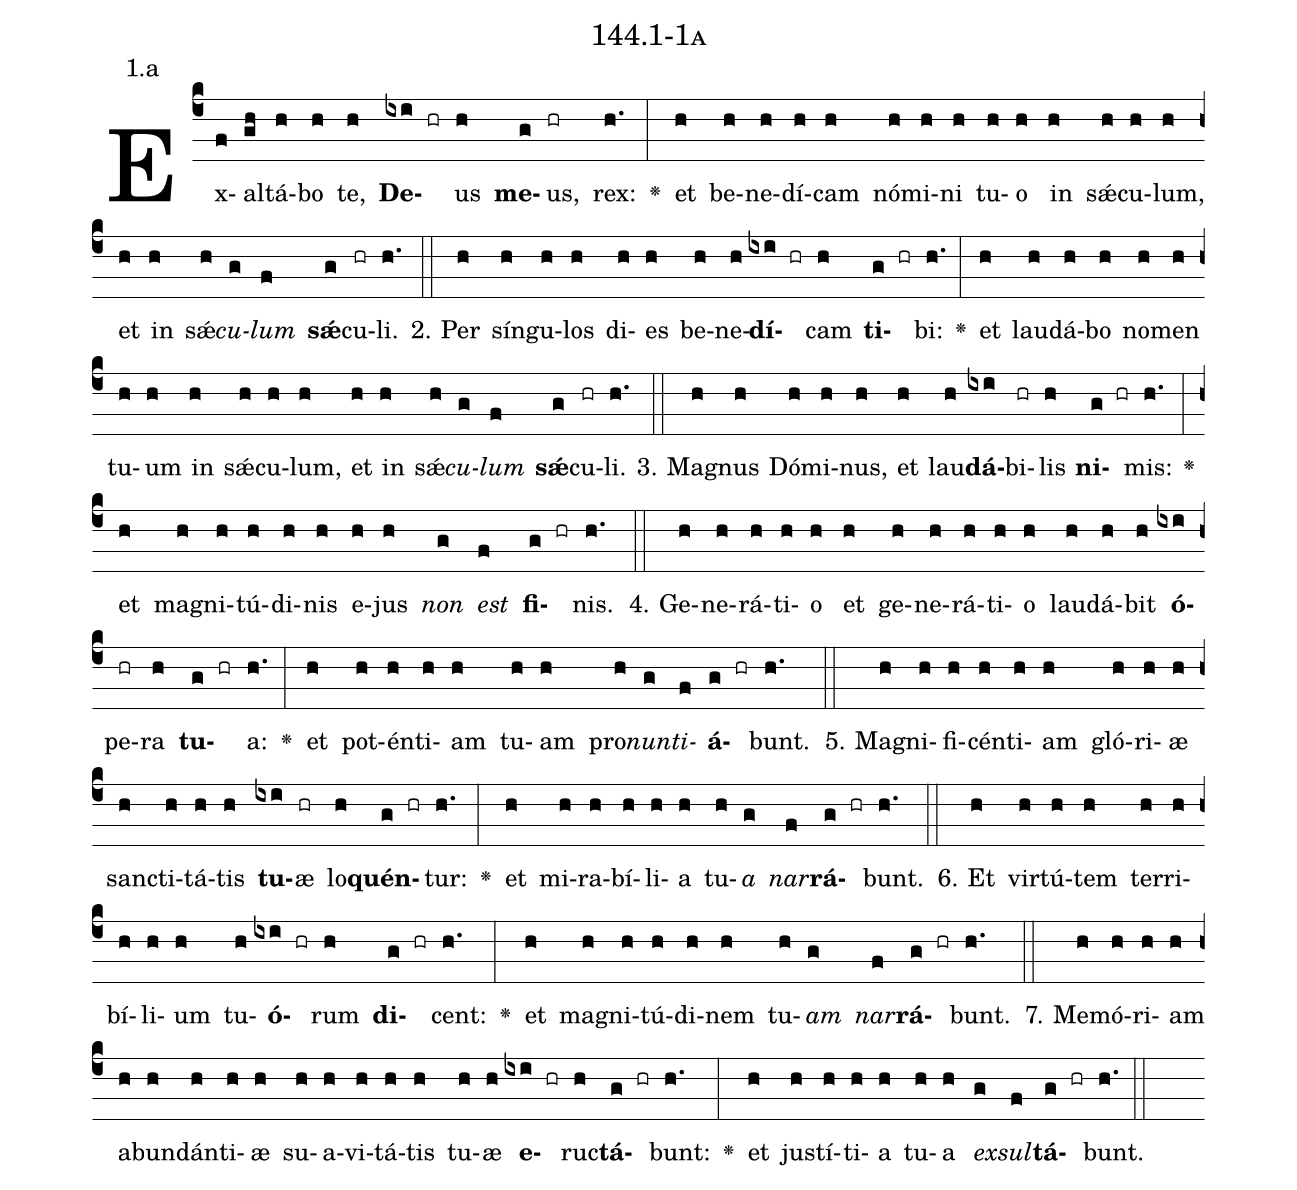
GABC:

name: 144.1-1a;
annotation: 1.a;
%%
(c4)Ex(f)al(gh)tá(h)bo(h) te,(h) <b>De</b>(ixi hr)us(h) <b>me</b>(g)us,(hr) rex:(h.) <v>\greheightstar</v>(:) et(h) be(h)ne(h)dí(h)cam(h) nó(h)mi(h)ni(h) tu(h)o(h) in(h) sǽ(h)cu(h)lum,(h) et(h) in(h) sǽ(h)<i>cu</i>(g)<i>lum</i>(f) <b>sǽ</b>(g)cu(hr)li.(h.) (::)
2. Per(h) sín(h)gu(h)los(h) di(h)es(h) be(h)ne(h)<b>dí</b>(ixi hr)cam(h) <b>ti</b>(g hr)bi:(h.) <v>\greheightstar</v>(:) et(h) lau(h)dá(h)bo(h) no(h)men(h) tu(h)um(h) in(h) sǽ(h)cu(h)lum,(h) et(h) in(h) sǽ(h)<i>cu</i>(g)<i>lum</i>(f) <b>sǽ</b>(g)cu(hr)li.(h.) (::)
3. Ma(h)gnus(h) Dó(h)mi(h)nus,(h) et(h) lau(h)<b>dá</b>(ixi)bi(hr)lis(h) <b>ni</b>(g hr)mis:(h.) <v>\greheightstar</v>(:) et(h) ma(h)gni(h)tú(h)di(h)nis(h) e(h)jus(h) <i>non</i>(g) <i>est</i>(f) <b>fi</b>(g hr)nis.(h.) (::)
4. Ge(h)ne(h)rá(h)ti(h)o(h) et(h) ge(h)ne(h)rá(h)ti(h)o(h) lau(h)dá(h)bit(h) <b>ó</b>(ixi)pe(hr)ra(h) <b>tu</b>(g hr)a:(h.) <v>\greheightstar</v>(:) et(h) pot(h)én(h)ti(h)am(h) tu(h)am(h) pro(h)<i>nun</i>(g)<i>ti</i>(f)<b>á</b>(g hr)bunt.(h.) (::)
5. Ma(h)gni(h)fi(h)cén(h)ti(h)am(h) gló(h)ri(h)æ(h) sanc(h)ti(h)tá(h)tis(h) <b>tu</b>(ixi)æ(hr) lo(h)<b>quén</b>(g hr)tur:(h.) <v>\greheightstar</v>(:) et(h) mi(h)ra(h)bí(h)li(h)a(h) tu(h)<i>a</i>(g) <i>nar</i>(f)<b>rá</b>(g hr)bunt.(h.) (::)
6. Et(h) vir(h)tú(h)tem(h) ter(h)ri(h)bí(h)li(h)um(h) tu(h)<b>ó</b>(ixi hr)rum(h) <b>di</b>(g hr)cent:(h.) <v>\greheightstar</v>(:) et(h) ma(h)gni(h)tú(h)di(h)nem(h) tu(h)<i>am</i>(g) <i>nar</i>(f)<b>rá</b>(g hr)bunt.(h.) (::)
7. Me(h)mó(h)ri(h)am(h) ab(h)un(h)dán(h)ti(h)æ(h) su(h)a(h)vi(h)tá(h)tis(h) tu(h)æ(h) <b>e</b>(ixi hr)ruc(h)<b>tá</b>(g hr)bunt:(h.) <v>\greheightstar</v>(:) et(h) jus(h)tí(h)ti(h)a(h) tu(h)a(h) <i>ex</i>(g)<i>sul</i>(f)<b>tá</b>(g hr)bunt.(h.) (::)
